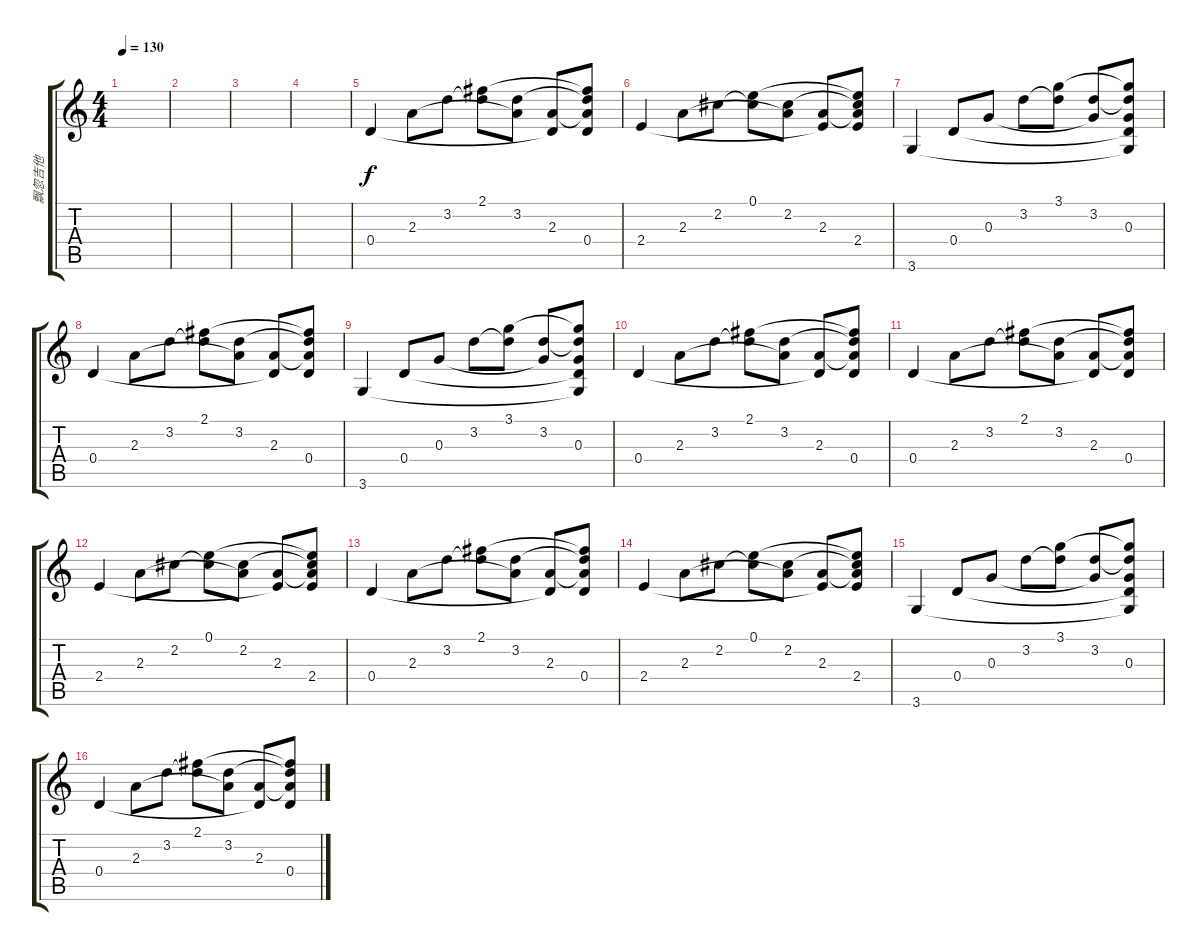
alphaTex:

\track ("飘忽吉他" "飘忽吉他") {instrument electricguitarclean}
\staff {score tabs}
\tuning (E4 B3 G3 D3 A2 E2) {hide}
\ts (4 4)
\tempo 130
\clef g2
\ks c
|
|
|
|
0.4.4 2.3.8 3.2.8 (2.1 3.2{t}).8 (3.2 2.3{t}).8 (2.3 0.4{t}).8 (2.1{t} 3.2{t} 2.3{t} 0.4).8 |
2.4.4 2.3.8 2.2.8 (0.1 2.2{t}).8 (2.2 2.3{t}).8 (2.3 2.4{t}).8 (0.1{t} 2.2{t} 2.3{t} 2.4).8 |
3.6.4 0.4.8 0.3.8 3.2.8 (3.1 3.2{t}).8 (3.2 0.3{t}).8 (3.1{t} 3.2{t} 0.3 0.4{t} 3.6{t}).8 |
0.4.4 2.3.8 3.2.8 (2.1 3.2{t}).8 (3.2 2.3{t}).8 (2.3 0.4{t}).8 (2.1{t} 3.2{t} 2.3{t} 0.4).8 |
3.6.4 0.4.8 0.3.8 3.2.8 (3.1 3.2{t}).8 (3.2 0.3{t}).8 (3.1{t} 3.2{t} 0.3 0.4{t} 3.6{t}).8 |
0.4.4 2.3.8 3.2.8 (2.1 3.2{t}).8 (3.2 2.3{t}).8 (2.3 0.4{t}).8 (2.1{t} 3.2{t} 2.3{t} 0.4).8 |
0.4.4 2.3.8 3.2.8 (2.1 3.2{t}).8 (3.2 2.3{t}).8 (2.3 0.4{t}).8 (2.1{t} 3.2{t} 2.3{t} 0.4).8 |
2.4.4 2.3.8 2.2.8 (0.1 2.2{t}).8 (2.2 2.3{t}).8 (2.3 2.4{t}).8 (0.1{t} 2.2{t} 2.3{t} 2.4).8 |
0.4.4 2.3.8 3.2.8 (2.1 3.2{t}).8 (3.2 2.3{t}).8 (2.3 0.4{t}).8 (2.1{t} 3.2{t} 2.3{t} 0.4).8 |
2.4.4 2.3.8 2.2.8 (0.1 2.2{t}).8 (2.2 2.3{t}).8 (2.3 2.4{t}).8 (0.1{t} 2.2{t} 2.3{t} 2.4).8 |
3.6.4 0.4.8 0.3.8 3.2.8 (3.1 3.2{t}).8 (3.2 0.3{t}).8 (3.1{t} 3.2{t} 0.3 0.4{t} 3.6{t}).8 |
0.4.4 2.3.8 3.2.8 (2.1 3.2{t}).8 (3.2 2.3{t}).8 (2.3 0.4{t}).8 (2.1{t} 3.2{t} 2.3{t} 0.4).8
